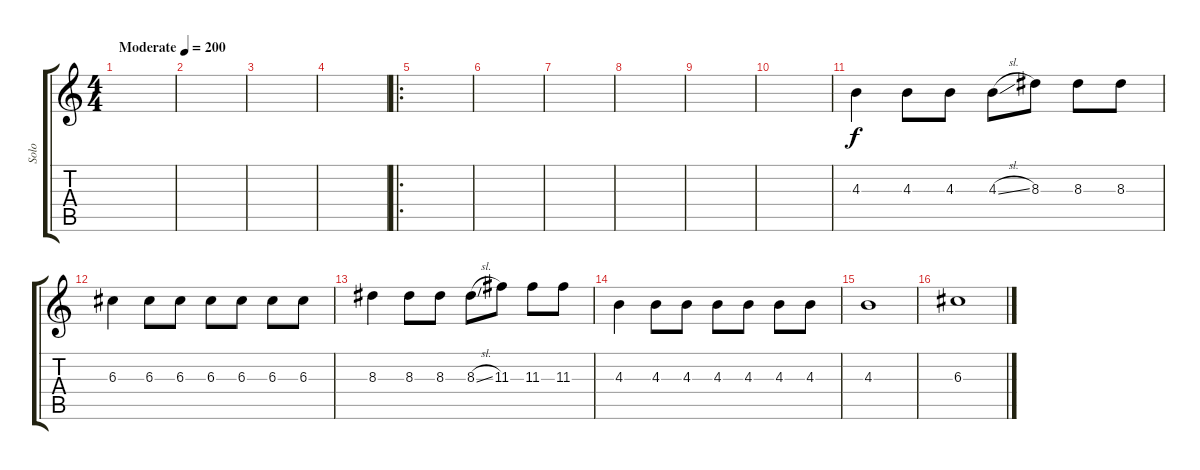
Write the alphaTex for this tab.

\track ("Solo" "Solo") {instrument distortionguitar}
\staff {score tabs}
\tuning (E4 B3 G3 D3 A2 E2) {hide}
\ts (4 4)
\tempo (200 "Moderate")
\clef g2
\ks c
|
|
|
|
\ro
|
|
|
|
|
|
4.3.4 4.3.8 4.3.8 4.3{sl}.8 8.3.8 8.3.8 8.3.8 |
6.3.4 6.3.8 6.3.8 6.3.8 6.3.8 6.3.8 6.3.8 |
8.3.4 8.3.8 8.3.8 8.3{sl}.8 11.3.8 11.3.8 11.3.8 |
4.3.4 4.3.8 4.3.8 4.3.8 4.3.8 4.3.8 4.3.8 |
4.3.1 |
6.3.1
